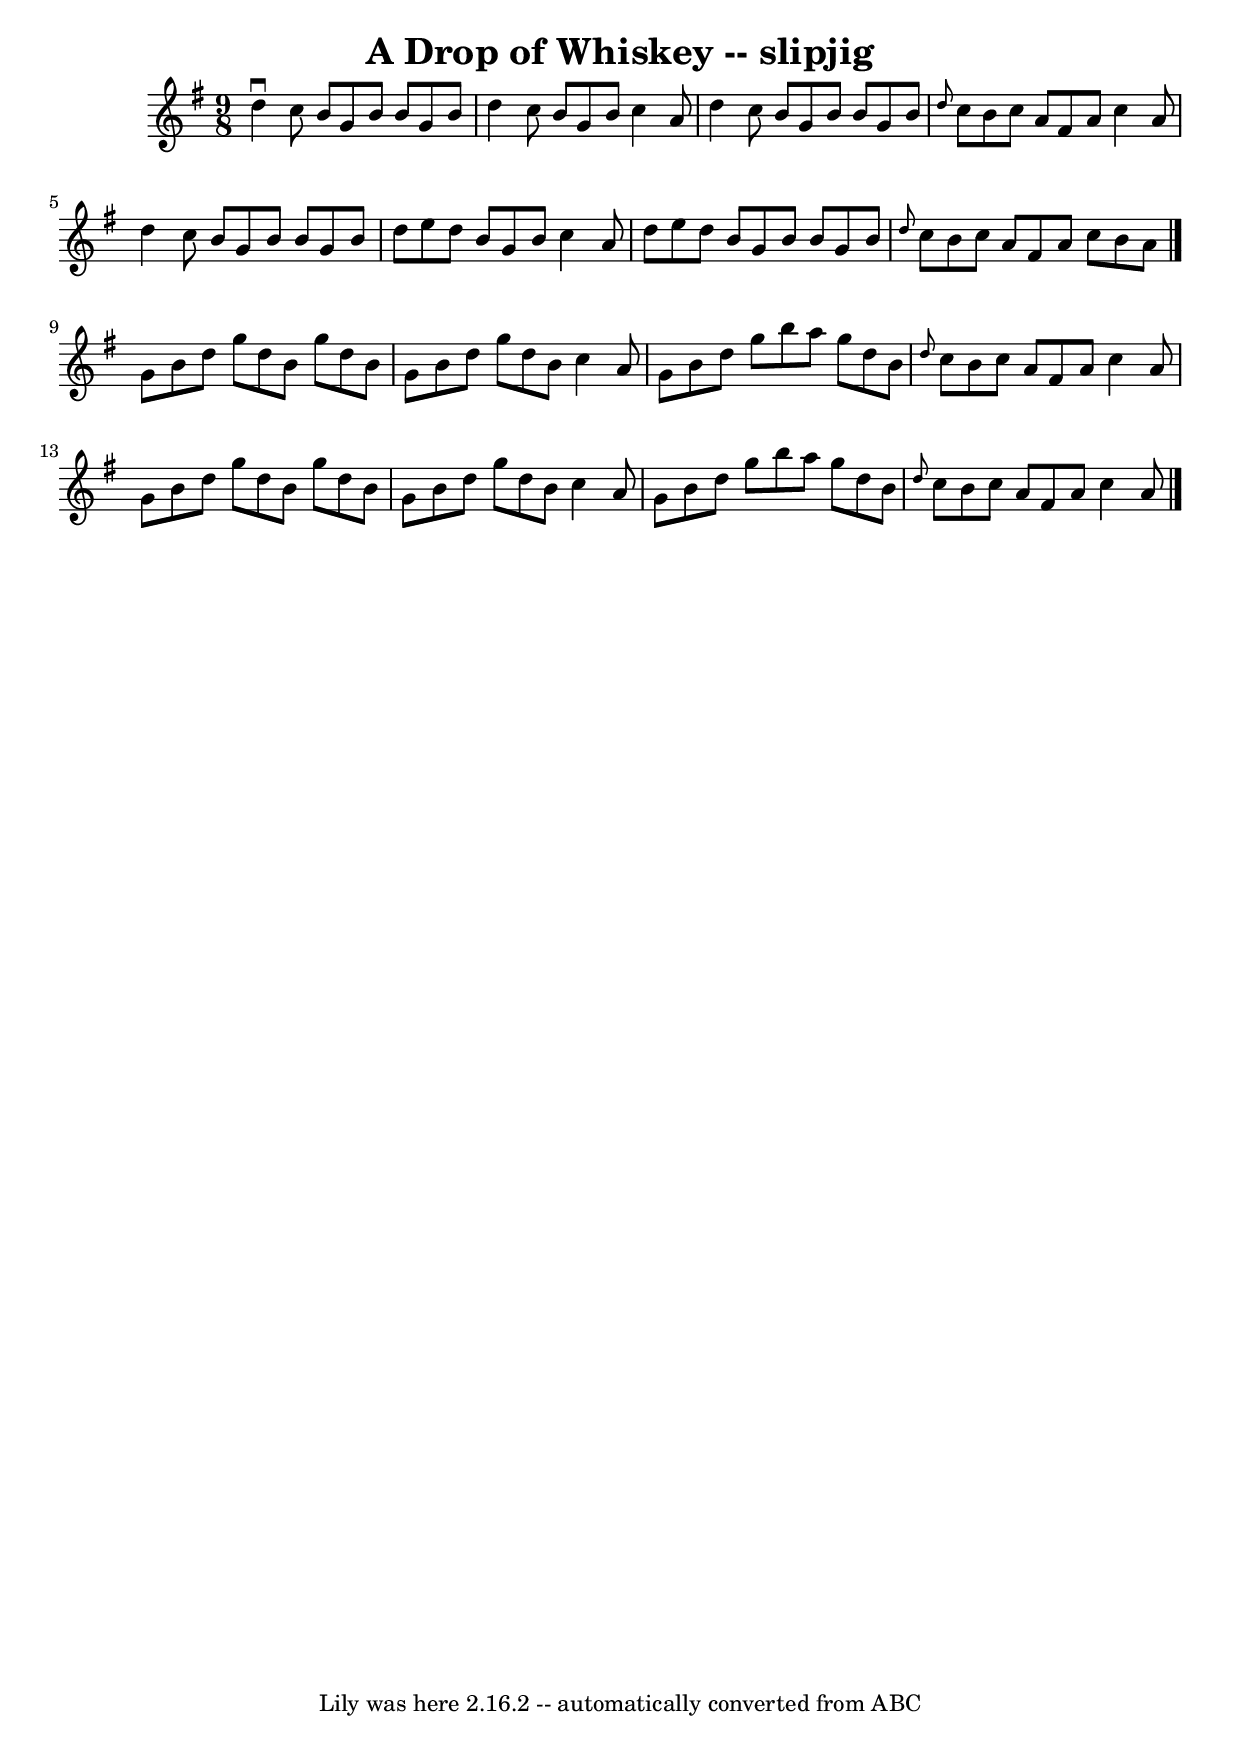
\version "2.16.2"
\include "Mammoth.ily"
\header {
  %% book = "Ryan's Mammoth Collection"
  crossRefNumber = "1"
  footnotes = ""
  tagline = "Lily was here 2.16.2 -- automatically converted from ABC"
  title = "A Drop of Whiskey -- slipjig"

}
voicedefault =  {


  \time 9/8 
  \key g \major
  d''4^\downbow c''8 b'8 g'8 b'8 b'8    
  g'8 b'8  |
  d''4 c''8 b'8 g'8 b'8 c''4 a'8   |
  d''4 c''8 b'8 g'8 b'8 b'8 g'8 b'8  |
  
  \grace { d''8  
	 } c''8 b'8 c''8 a'8 fis'8 a'8 c''4 a'8  |
  d''4 c''8 b'8 g'8 b'8 b'8 g'8 b'8  |
  
  d''8 e''8 d''8 b'8 g'8 b'8 c''4 a'8  |
  d''8    
  e''8 d''8 b'8 g'8 b'8 b'8 g'8 b'8  |
  \grace {    
    d''8  
  } c''8 b'8 c''8 a'8 fis'8 a'8 c''8 b'8 a'8  
  \bar "|." g'8 b'8 d''8 g''8 d''8 b'8 g''8 d''8 b'8   |
  g'8 b'8 d''8 g''8 d''8 b'8 c''4 a'8  |
  
  g'8 b'8 d''8 g''8 b''8 a''8 g''8 d''8 b'8  |
  
  \grace { d''8  
	 } c''8 b'8 c''8 a'8 fis'8 a'8 c''4 a'8  |
  g'8 b'8 d''8 g''8 d''8 b'8 g''8 d''8 b'8   |
  g'8 b'8 d''8 g''8 d''8 b'8 c''4 a'8  |
  
  g'8 b'8 d''8 g''8 b''8 a''8 g''8 d''8 b'8  |
  
  \grace { d''8  
	 } c''8 b'8 c''8 a'8 fis'8 a'8 c''4 a'8 
  \bar "|."   

}

\score{
  <<

    \context Staff="default"
    {
      \voicedefault 
      
    }

  >>
  \layout {
    
  }
  \midi {
  }

}
